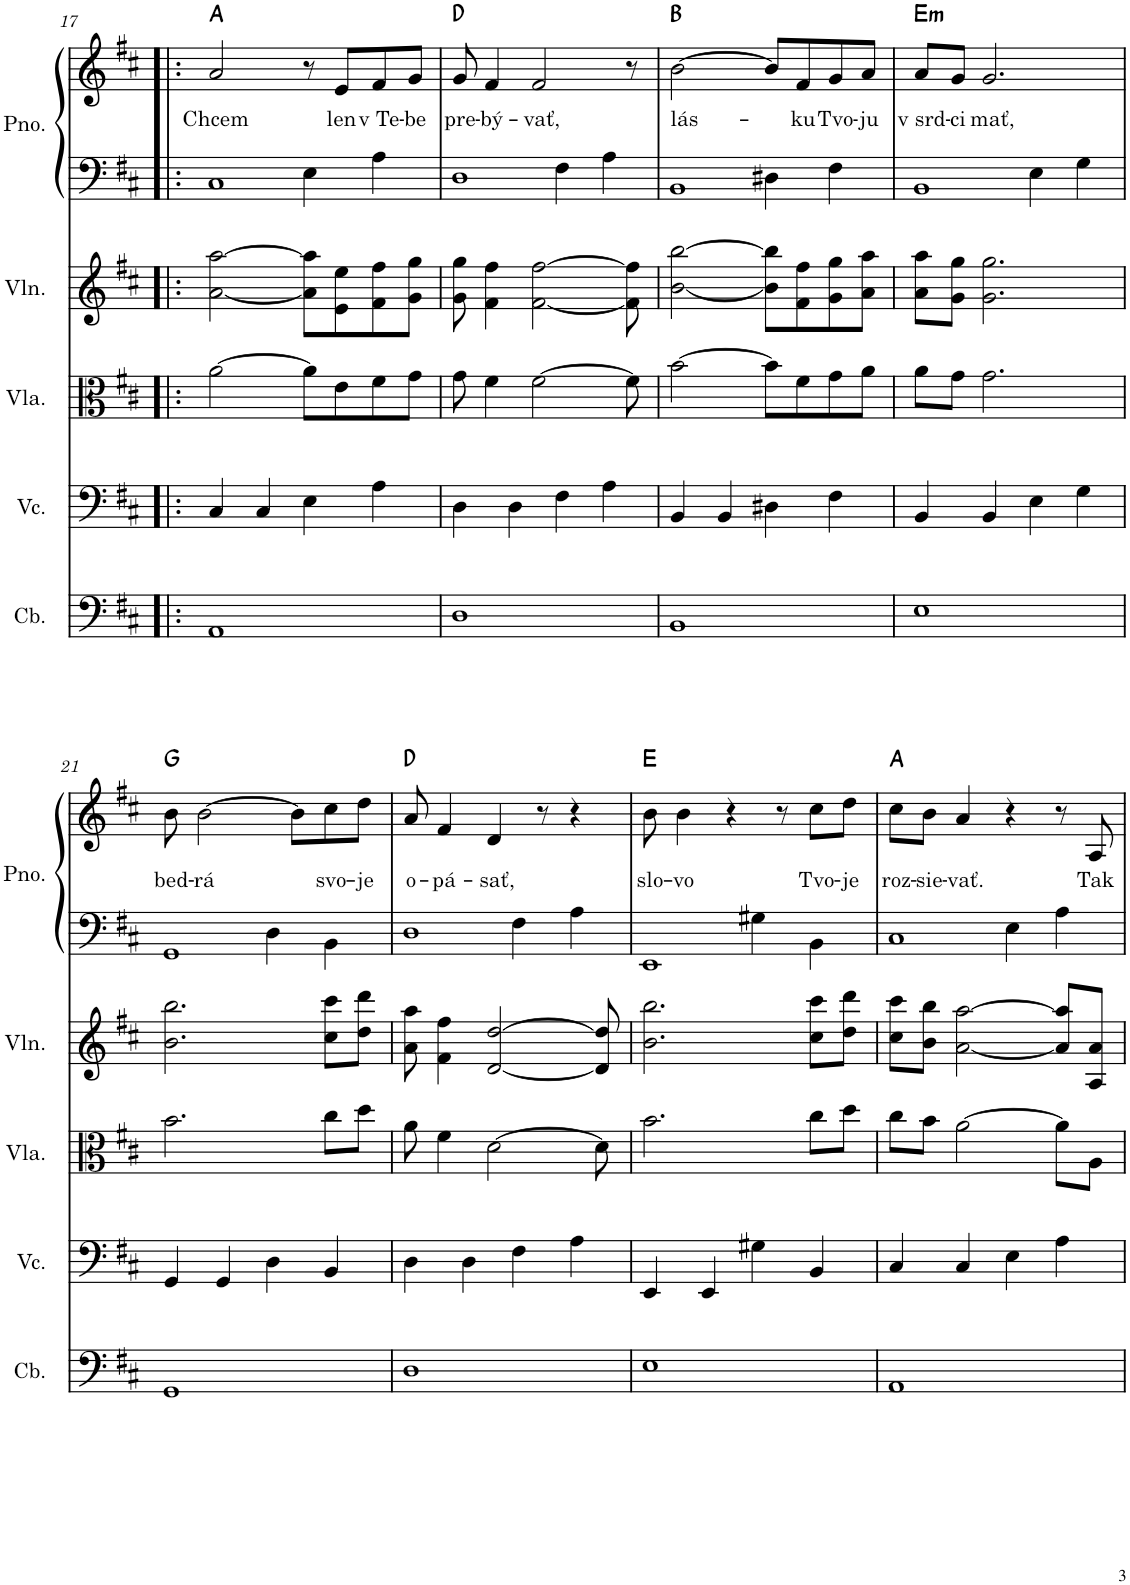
**kern	**kern	**kern	**kern	**kern	**kern	**text	**harte
*part5	*part4	*part3	*part2	*part1	*part1	*part1	*part1
*staff6	*staff5	*staff4	*staff3	*staff2	*staff1	*staff1	*
*I"Kontrabas	*I"Violončelo	*I"Viola	*I"Husle	*I"Piano	*	*	*
*	*	*I'Vla.	*	*I'Pno.	*	*	*
!!LO:PB:g=z
*clefF4	*clefF4	*clefC3	*clefG2	*clefF4	*clefG2	*	*
*Trd7c12	*	*	*	*	*	*	*
*k[f#c#]	*k[f#c#]	*k[f#c#]	*k[f#c#]	*k[f#c#]	*k[f#c#]	*	*
*M4/4	*M4/4	*M4/4	*M4/4	*M4/4	*M4/4	*	*
=17!|:	=17!|:	=17!|:	=17!|:	=17!|:	=17!|:	=17!|:	=17!|:
*	*	*	*	*^	*	*	*
!	!	!	!	!	!	!	!LO:LY:b	!
1AA	4C#/	[2a\	[2a\ [2aa\	1C#	2ryy	2a/	Chcem	A:maj
.	4C#/	.	.	.	.	.	.	.
.	4E\	8a\L]	8a\] 8aa\]L	.	4E\	8r	.	.
!	!	!	!	!	!	!	!LO:LY:b	!
.	.	8e\	8e\ 8ee\	.	.	8e/L	len	.
!	!	!	!	!	!	!	!LO:LY:b	!
.	4A\	8f#\	8f#\ 8ff#\	.	4A\	8f#/	v Te-	.
!	!	!	!	!	!	!	!LO:LY:b	!
.	.	8g\J	8g\ 8gg\J	.	.	8g/J	-be	.
=18	=18	=18	=18	=18	=18	=18	=18	=18
!	!	!	!	!	!	!	!LO:LY:b	!
1D	4D\	8g\	8g\ 8gg\	1D	2ryy	8g/	pre-	D:maj
!	!	!	!	!	!	!	!LO:LY:b	!
.	.	4f#\	4f#\ 4ff#\	.	.	4f#/	-bý-	.
.	4D\	.	.	.	.	.	.	.
!	!	!	!	!	!	!	!LO:LY:b	!
.	.	[2f#\	[2f#\ [2ff#\	.	.	2f#/	-vať,	.
.	4F#\	.	.	.	4F#\	.	.	.
.	4A\	.	.	.	4A\	.	.	.
.	.	8f#\]	8f#\] 8ff#\]	.	.	8r	.	.
=19	=19	=19	=19	=19	=19	=19	=19	=19
!	!	!	!	!	!	!	!LO:LY:b	!
1BB	4BB/	[2b\	[2b\ [2bb\	1BB	2ryy	[2b\	lás-	B:maj
.	4BB/	.	.	.	.	.	.	.
.	4D#X\	8b\L]	8b\] 8bb\]L	.	4D#X\	8b/L]	.	.
!	!	!	!	!	!	!	!LO:LY:b	!
.	.	8f#\	8f#\ 8ff#\	.	.	8f#/	-ku	.
!	!	!	!	!	!	!	!LO:LY:b	!
.	4F#\	8g\	8g\ 8gg\	.	4F#\	8g/	Tvo-	.
!	!	!	!	!	!	!	!LO:LY:b	!
.	.	8a\J	8a\ 8aa\J	.	.	8a/J	-ju	.
=20	=20	=20	=20	=20	=20	=20	=20	=20
!	!	!	!	!	!	!	!LO:LY:b	!LO:H:kt=m
1E	4BB/	8a\L	8a\ 8aa\L	1BB	2ryy	8a/L	v srd-	E:min
!	!	!	!	!	!	!	!LO:LY:b	!
.	.	8g\J	8g\ 8gg\J	.	.	8g/J	-ci	.
!	!	!	!	!	!	!	!LO:LY:b	!
.	4BB/	2.g\	2.g\ 2.gg\	.	.	2.g/	mať,	.
.	4E\	.	.	.	4E\	.	.	.
.	4G\	.	.	.	4G\	.	.	.
!!LO:LB:g=z
=21	=21	=21	=21	=21	=21	=21	=21	=21
!	!	!	!	!	!	!	!LO:LY:b	!
1GG	4GG/	2.b\	2.b\ 2.bb\	1GG	2ryy	8b\	bed-	G:maj
!	!	!	!	!	!	!	!LO:LY:b	!
.	.	.	.	.	.	[2b\	-rá	.
.	4GG/	.	.	.	.	.	.	.
.	4D\	.	.	.	4D\	.	.	.
.	.	.	.	.	.	8b\L]	.	.
!	!	!	!	!	!	!	!LO:LY:b	!
.	4BB/	8cc#\L	8cc#\ 8ccc#\L	.	4BB\	8cc#\	svo-	.
!	!	!	!	!	!	!	!LO:LY:b	!
.	.	8dd\J	8dd\ 8ddd\J	.	.	8dd\J	-je	.
=22	=22	=22	=22	=22	=22	=22	=22	=22
!	!	!	!	!	!	!	!LO:LY:b	!
1D	4D\	8a\	8a\ 8aa\	1D	2ryy	8a/	o-	D:maj
!	!	!	!	!	!	!	!LO:LY:b	!
.	.	4f#\	4f#\ 4ff#\	.	.	4f#/	-pá-	.
.	4D\	.	.	.	.	.	.	.
!	!	!	!	!	!	!	!LO:LY:b	!
.	.	[2d\	[2d/ [2dd/	.	.	4d/	-sať,	.
.	4F#\	.	.	.	4F#\	.	.	.
.	.	.	.	.	.	8r	.	.
.	4A\	.	.	.	4A\	4r	.	.
.	.	8d\]	8d/] 8dd/]	.	.	.	.	.
=23	=23	=23	=23	=23	=23	=23	=23	=23
!	!	!	!	!	!	!	!LO:LY:b	!
1E	4EE/	2.b\	2.b\ 2.bb\	1EE	2ryy	8b\	slo-	E:maj
!	!	!	!	!	!	!	!LO:LY:b	!
.	.	.	.	.	.	4b\	-vo	.
.	4EE/	.	.	.	.	.	.	.
.	.	.	.	.	.	4r	.	.
.	4G#X\	.	.	.	4G#X\	.	.	.
.	.	.	.	.	.	8r	.	.
!	!	!	!	!	!	!	!LO:LY:b	!
.	4BB/	8cc#\L	8cc#\ 8ccc#\L	.	4BB\	8cc#\L	-Tvo-	.
!	!	!	!	!	!	!	!LO:LY:b	!
.	.	8dd\J	8dd\ 8ddd\J	.	.	8dd\J	-je	.
=24	=24	=24	=24	=24	=24	=24	=24	=24
!	!	!	!	!	!	!	!LO:LY:b	!
1AA	4C#/	8cc#\L	8cc#\ 8ccc#\L	1C#	2ryy	8cc#\L	roz-	A:maj
!	!	!	!	!	!	!	!LO:LY:b	!
.	.	8b\J	8b\ 8bb\J	.	.	8b\J	-sie-	.
!	!	!	!	!	!	!	!LO:LY:b	!
.	4C#/	[2a\	[2a\ [2aa\	.	.	4a/	-vať.	.
.	4E\	.	.	.	4E\	4r	.	.
.	4A\	8a\L]	8a/] 8aa/]L	.	4A\	8r	.	.
!	!	!	!	!	!	!	!LO:LY:b	!
.	.	8A\J	8A/ 8a/J	.	.	8A/	Tak	.
*	*	*	*	*v	*v	*	*	*
=	=	=	=	=	=	=	=
*-	*-	*-	*-	*-	*-	*-	*-
